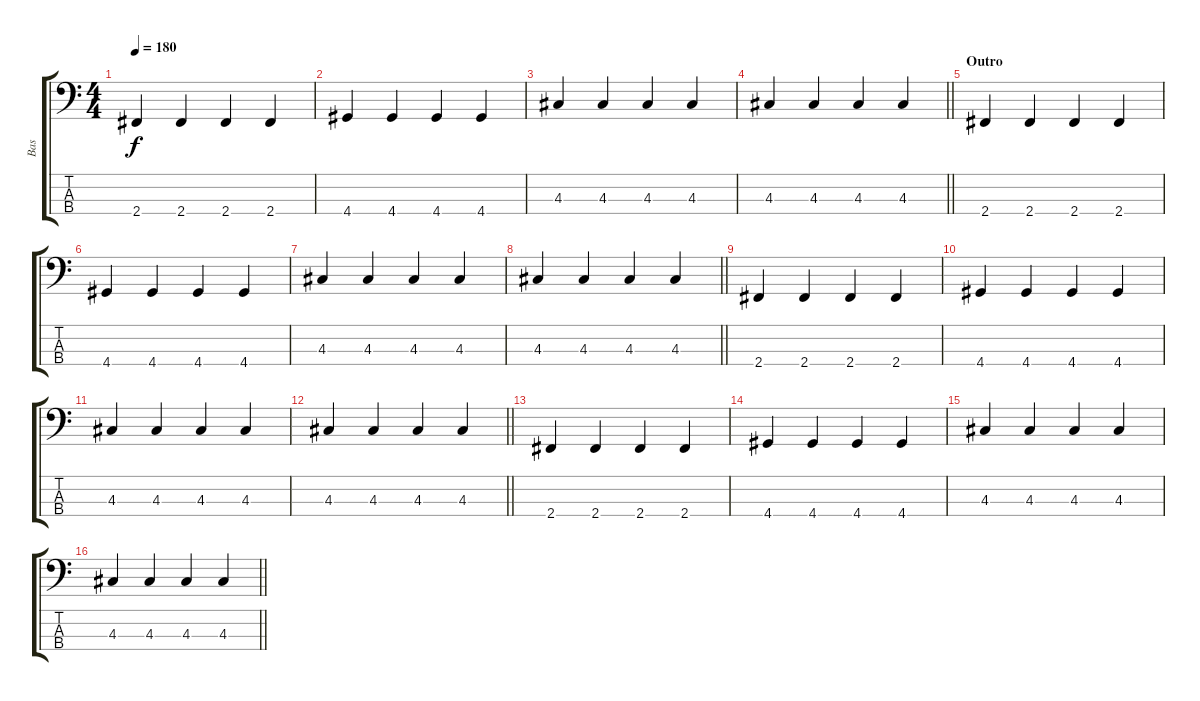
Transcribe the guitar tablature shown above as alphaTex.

\track ("Bas" "Bas") {instrument electricbasspick}
\staff {score tabs}
\tuning (G2 D2 A1 E1) {hide}
\ts (4 4)
\tempo 180
\clef f4
\ks c
2.4.4{dy f} 2.4.4 2.4.4 2.4.4 |
4.4.4 4.4.4 4.4.4 4.4.4 |
4.3.4 4.3.4 4.3.4 4.3.4 |
\barLineRight lightlight
4.3.4 4.3.4 4.3.4 4.3.4 |
\section ("" "Outro")
2.4.4 2.4.4 2.4.4 2.4.4 |
4.4.4 4.4.4 4.4.4 4.4.4 |
4.3.4 4.3.4 4.3.4 4.3.4 |
\barLineRight lightlight
4.3.4 4.3.4 4.3.4 4.3.4 |
2.4.4 2.4.4 2.4.4 2.4.4 |
4.4.4 4.4.4 4.4.4 4.4.4 |
4.3.4 4.3.4 4.3.4 4.3.4 |
\barLineRight lightlight
4.3.4 4.3.4 4.3.4 4.3.4 |
2.4.4 2.4.4 2.4.4 2.4.4 |
4.4.4 4.4.4 4.4.4 4.4.4 |
4.3.4 4.3.4 4.3.4 4.3.4 |
\barLineRight lightlight
4.3.4 4.3.4 4.3.4 4.3.4
